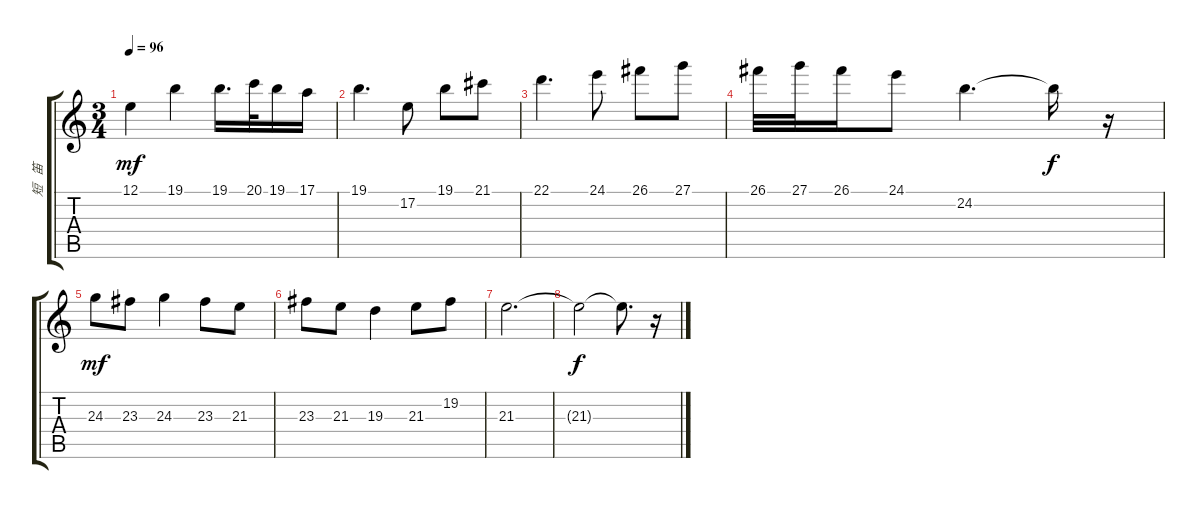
\track ("短   笛" "短   笛") {instrument piccolo}
\staff {score tabs}
\tuning (E4 B3 G3 D3 A2 E2) {hide}
\ts (3 4)
\tempo 96
\clef g2
\ks c
12.1.4{dy mf} 19.1.4 19.1.16{d} 20.1.32 19.1.16 17.1.16 |
19.1.4{d} 17.2.8 19.1.8 21.1.8 |
22.1.4{d} 24.1.8 26.1.8 27.1.8 |
26.1.32 27.1.32 26.1.16 24.1.8 24.2.4{d} 24.2{t}.16{dy f} r.16 |
24.3.8{dy mf} 23.3.8 24.3.4 23.3.8 21.3.8 |
23.3.8 21.3.8 19.3.4 21.3.8 19.2.8 |
21.3.2{d volume 14} |
21.3{t}.2{dy f} 21.3{t}.8{d} r.16
